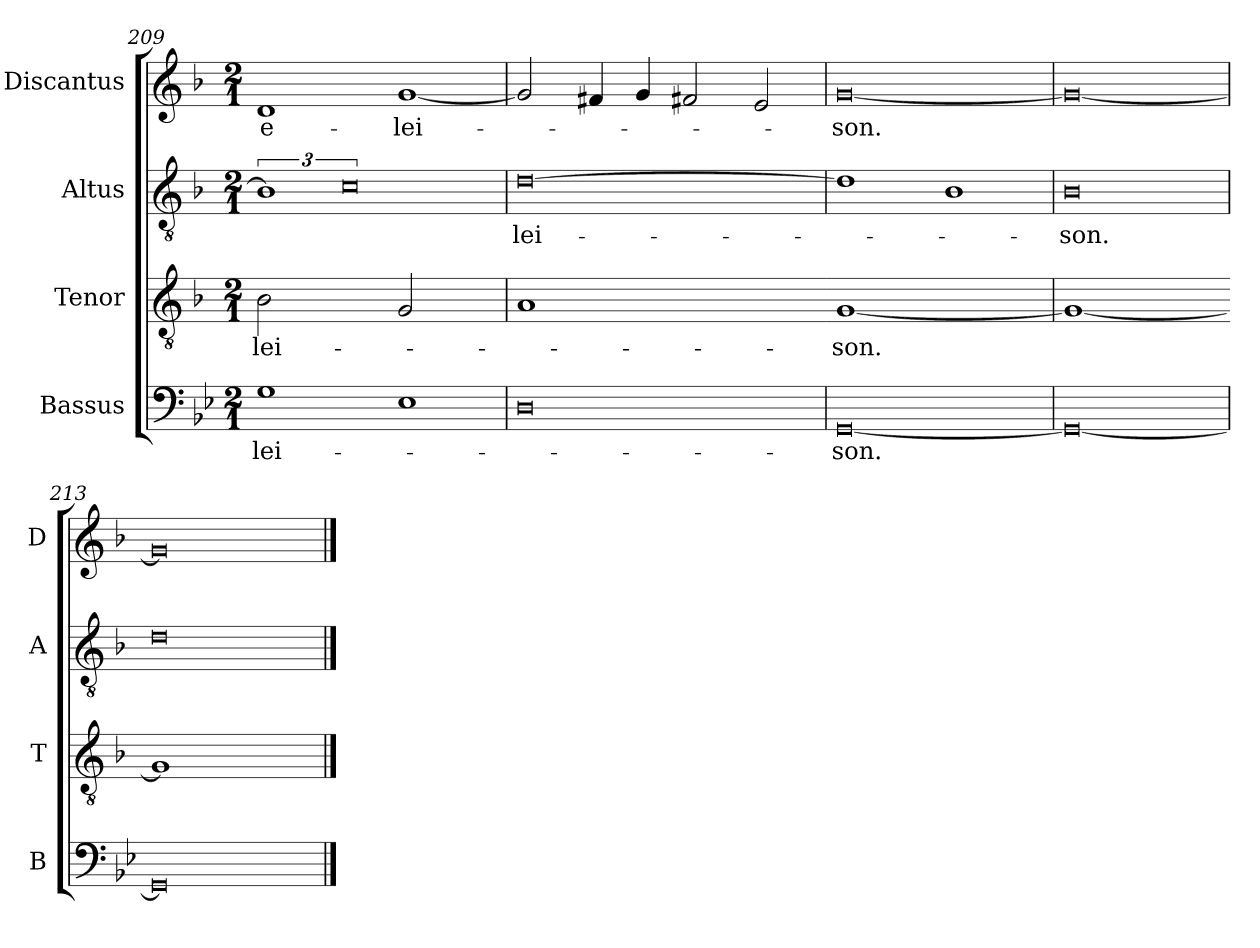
**kern	**text	**kern	**text	**kern	**text	**kern	**text
*part4	*part4	*part3	*part3	*part2	*part2	*part1	*part1
*staff4	*staff4	*staff3	*staff3	*staff2	*staff2	*staff1	*staff1
*I"Bassus	*	*I"Tenor	*	*I"Altus	*	*I"Discantus	*
*I'B	*	*I'T	*	*I'A	*	*I'D	*
*clefF4	*	*clefGv2	*	*clefGv2	*	*clefG2	*
*k[b-e-]	*	*k[b-]	*	*k[b-]	*	*k[b-]	*
*M2/1	*	*M2/1	*	*M2/1	*	*M2/1	*
=209	=209	=209	=209	=209	=209	=209	=209
!	!	!LO:N:vis=2	!	!	!	!	!
1G	-lei-	1B-	-lei-	3%2B-]	.	1d	e-
.	.	.	.	3%4c	.	.	.
!	!	!LO:N:vis=2	!	!	!	!	!
1E-	.	1G	.	.	.	[1g	-lei-
=210	=210	=210	=210	=210	=210	=210	=210
!	!	!LO:N:vis=1	!	!	!	!	!
0D	.	0A	.	[0d	-lei-	2g]	.
.	.	.	.	.	.	4f#X	.
.	.	.	.	.	.	4g	.
.	.	.	.	.	.	2f#X	.
.	.	.	.	.	.	2e	.
=211	=211	=211-	=211	=211	=211	=211	=211
!	!	!LO:N:vis=1	!	!	!	!	!
[0GG	-son.	[0G	-son.	1d]	.	[0g	-son.
.	.	.	.	1B-	.	.	.
=212	=212	=212	=212	=212	=212	=212	=212
!	!	!LO:N:vis=1	!	!	!	!	!
0GG_	.	0G_	.	0B-	-son.	0g_	.
=213	=213	=213-	=213	=213	=213	=213	=213
!	!	!LO:N:vis=1	!	!	!	!	!
0GG]	.	0G]	.	0d	.	0g]	.
==	==	==	==	==	==	==	==
*-	*-	*-	*-	*-	*-	*-	*-
